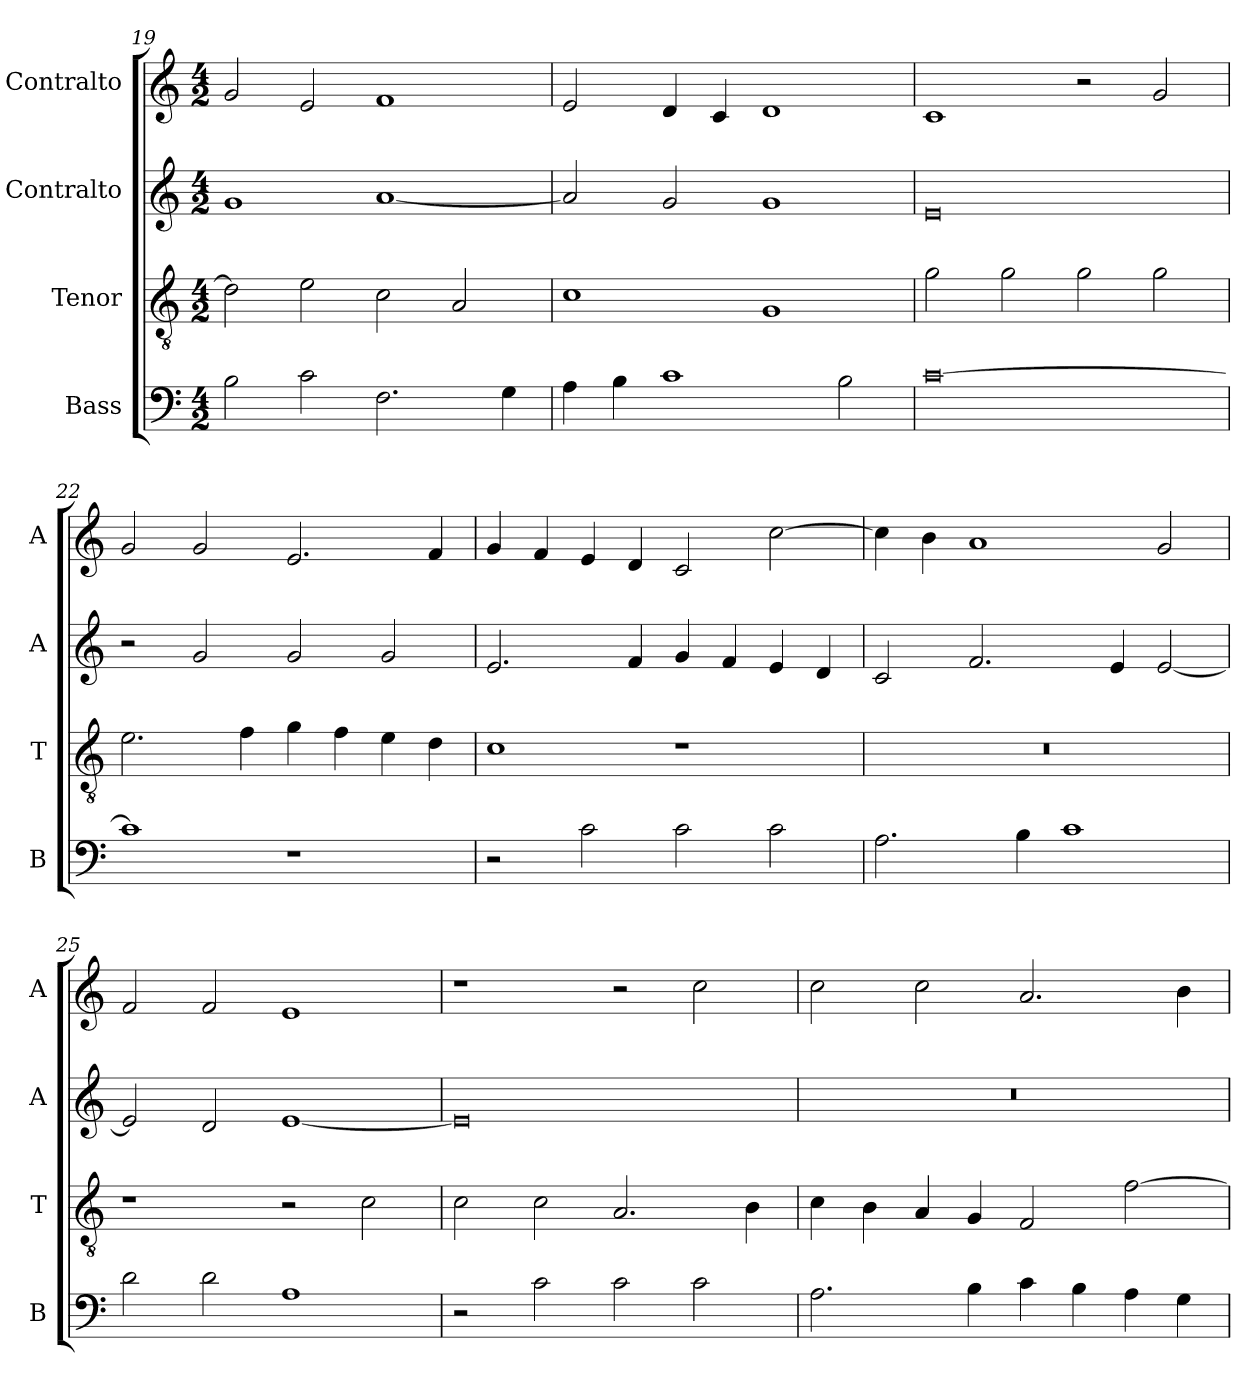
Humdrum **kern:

**kern	**kern	**kern	**kern
*part4	*part3	*part2	*part1
*staff4	*staff3	*staff2	*staff1
*I"Bass	*I"Tenor	*I"Contralto	*I"Contralto
*I'B	*I'T	*I'A	*I'A
*clefF4	*clefGv2	*clefG2	*clefG2
*k[]	*k[]	*k[]	*k[]
*G:mix	*G:mix	*G:mix	*G:mix
*M4/2	*M4/2	*M4/2	*M4/2
=19	=19	=19	=19
2B	2d]	1g	2g
2c	2e	.	2e
2.F	2c	[1a	1f
.	2A	.	.
4G	.	.	.
=20	=20	=20	=20
4A	1c	2a]	2e
4B	.	.	.
1c	.	2g	4d
.	.	.	4c
.	1G	1g	1d
2B	.	.	.
=21	=21	=21	=21
[0c	2g	0e	1c
.	2g	.	.
.	2g	.	2r
.	2g	.	2g
=22	=22	=22	=22
1c]	2.e	2r	2g
.	.	2g	2g
.	4f	.	.
1r	4g	2g	2.e
.	4f	.	.
.	4e	2g	.
.	4d	.	4f
=23	=23	=23	=23
2r	1c	2.e	4g
.	.	.	4f
2c	.	.	4e
.	.	4f	4d
2c	1r	4g	2c
.	.	4f	.
2c	.	4e	[2cc
.	.	4d	.
=24	=24	=24	=24
2.A	0r	2c	4cc]
.	.	.	4b
.	.	2.f	1a
4B	.	.	.
1c	.	.	.
.	.	4e	.
.	.	[2e	2g
=25	=25	=25	=25
2d	1r	2e]	2f
2d	.	2d	2f
1A	2r	[1e	1e
.	2c	.	.
=26	=26	=26	=26
2r	2c	0e]	1r
2c	2c	.	.
2c	2.A	.	2r
2c	.	.	2cc
.	4B	.	.
=27	=27	=27	=27
2.A	4c	0r	2cc
.	4B	.	.
.	4A	.	2cc
4B	4G	.	.
4c	2F	.	2.a
4B	.	.	.
4A	[2f	.	.
4G	.	.	4b
=	=	=	=
*-	*-	*-	*-
